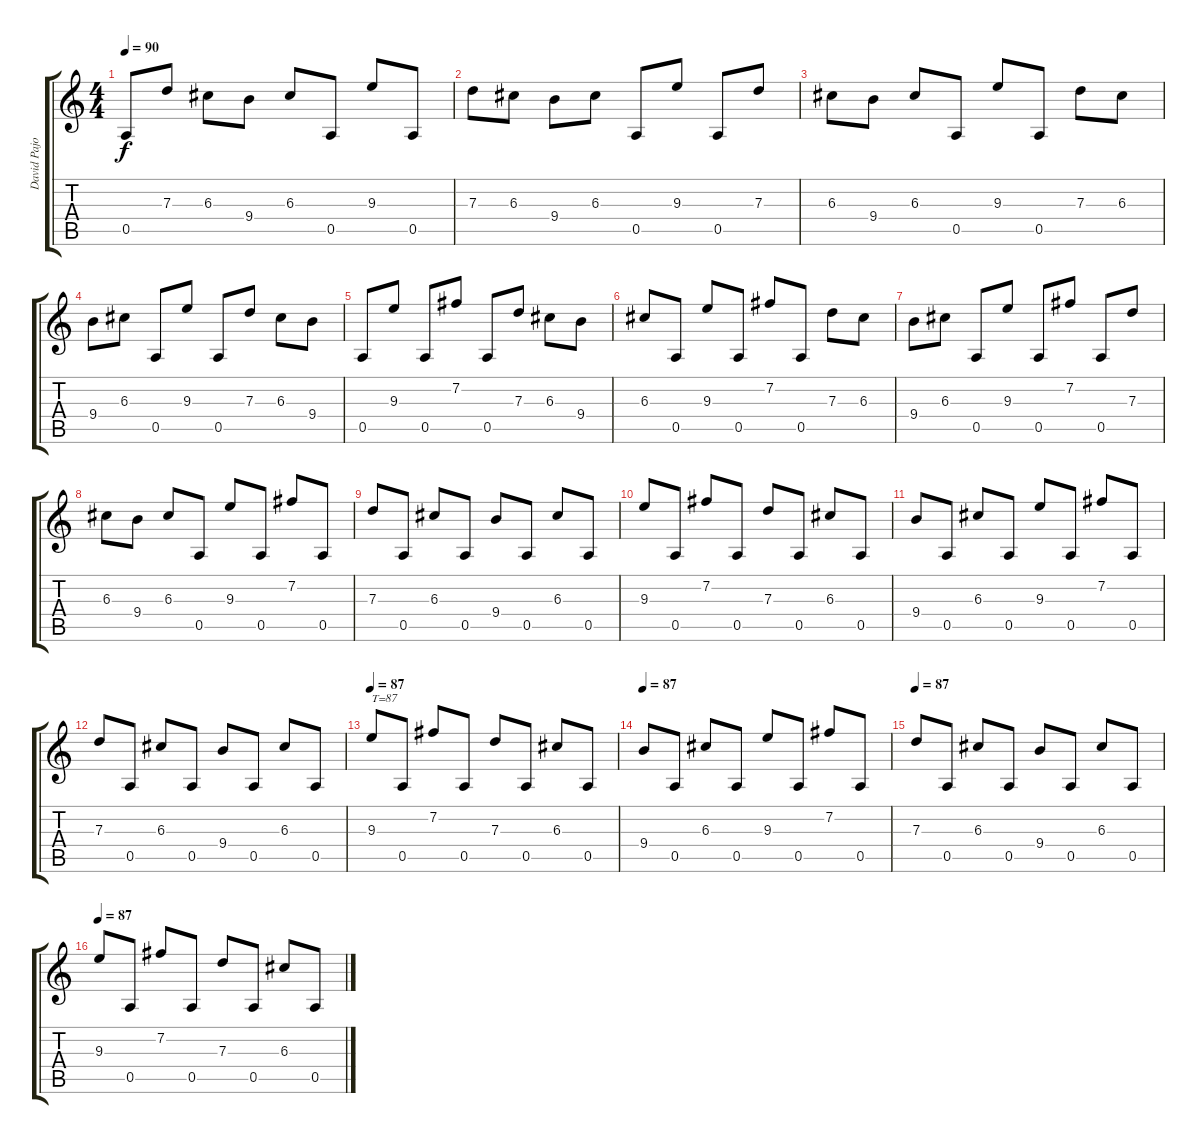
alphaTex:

\track ("David Pajo" "David Pajo") {instrument electricguitarjazz}
\staff {score tabs}
\tuning (E4 B3 G3 D3 A2 D2) {hide}
\ts (4 4)
\tempo 90
\clef g2
\ks c
0.5.8{dy f} 7.3.8 6.3.8 9.4.8 6.3.8 0.5.8 9.3.8 0.5.8 |
7.3.8 6.3.8 9.4.8 6.3.8 0.5.8 9.3.8 0.5.8 7.3.8 |
6.3.8 9.4.8 6.3.8 0.5.8 9.3.8 0.5.8 7.3.8 6.3.8 |
9.4.8 6.3.8 0.5.8 9.3.8 0.5.8 7.3.8 6.3.8 9.4.8 |
0.5.8 9.3.8 0.5.8 7.2.8 0.5.8 7.3.8 6.3.8 9.4.8 |
6.3.8 0.5.8 9.3.8 0.5.8 7.2.8 0.5.8 7.3.8 6.3.8 |
9.4.8 6.3.8 0.5.8 9.3.8 0.5.8 7.2.8 0.5.8 7.3.8 |
6.3.8 9.4.8 6.3.8 0.5.8 9.3.8 0.5.8 7.2.8 0.5.8 |
7.3.8 0.5.8 6.3.8 0.5.8 9.4.8 0.5.8 6.3.8 0.5.8 |
9.3.8 0.5.8 7.2.8 0.5.8 7.3.8 0.5.8 6.3.8 0.5.8 |
9.4.8 0.5.8 6.3.8 0.5.8 9.3.8 0.5.8 7.2.8 0.5.8 |
7.3.8 0.5.8 6.3.8 0.5.8 9.4.8 0.5.8 6.3.8 0.5.8 |
\tempo 87
9.3.8{txt "T=87"} 0.5.8 7.2.8 0.5.8 7.3.8 0.5.8 6.3.8 0.5.8 |
\tempo 87
9.4.8 0.5.8 6.3.8 0.5.8 9.3.8 0.5.8 7.2.8 0.5.8 |
\tempo 87
7.3.8 0.5.8 6.3.8 0.5.8 9.4.8 0.5.8 6.3.8 0.5.8 |
\tempo 87
9.3.8 0.5.8 7.2.8 0.5.8 7.3.8 0.5.8 6.3.8 0.5.8
